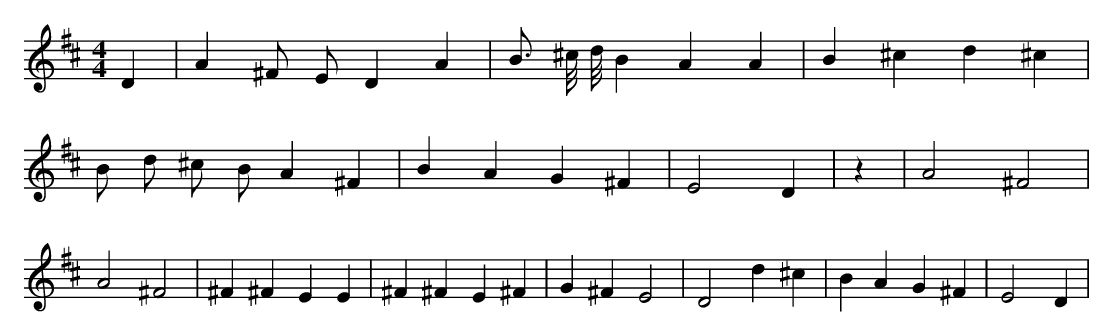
X:1
M:4/4
L:1/8
K:D
D2 | A2 ^F E D2 A2 | B3/2 ^c/4 d/4 B2 A2 A2 | B2 ^c2 d2 ^c2 | B d ^c B A2 ^F2 | B2 A2 G2 ^F2 | E4 D2 | z2 | A4 ^F4 | A4 ^F4 | ^F2 ^F2 E2 E2 | ^F2 ^F2 E2 ^F2 | G2 ^F2 E4 | D4 d2 ^c2 | B2 A2 G2 ^F2 | E4 D2 |
